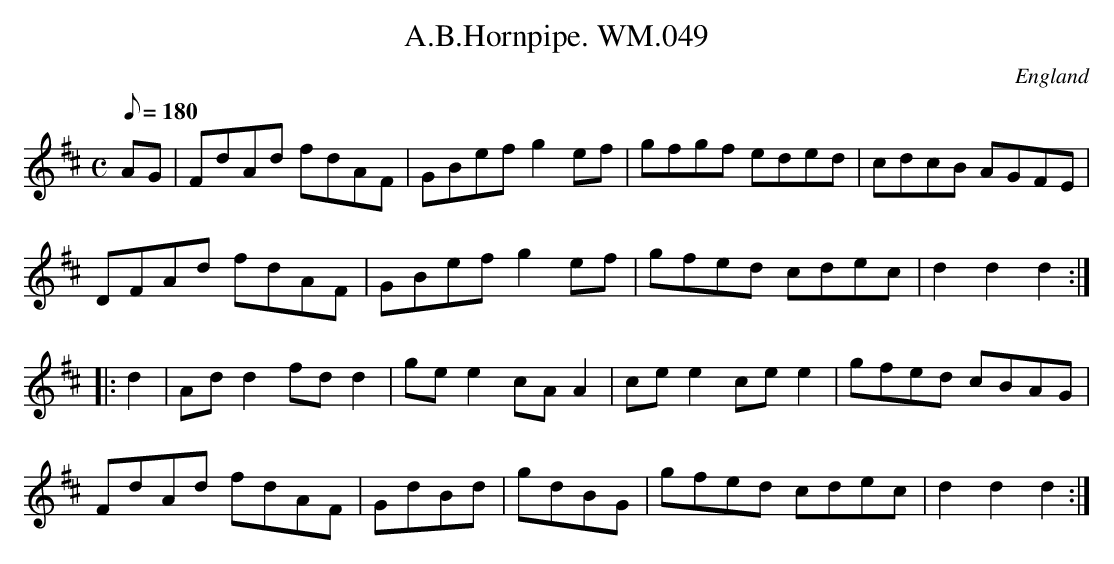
X:1
T:A.B.Hornpipe. WM.049
M:C
L:1/8
Q:180
O:England
K:D
AG|FdAd fdAF|GBefg2ef|gfgf eded|cdcB AGFE|!
DFAd fdAF|GBefg2ef|gfed cdec|d2d2d2:|!
|:d2|Add2fdd2|gee2cAA2|cee2cee2|gfed cBAG|!
FdAd fdAF|GdBd|gdBG|gfed cdec|d2d2d2:|]
